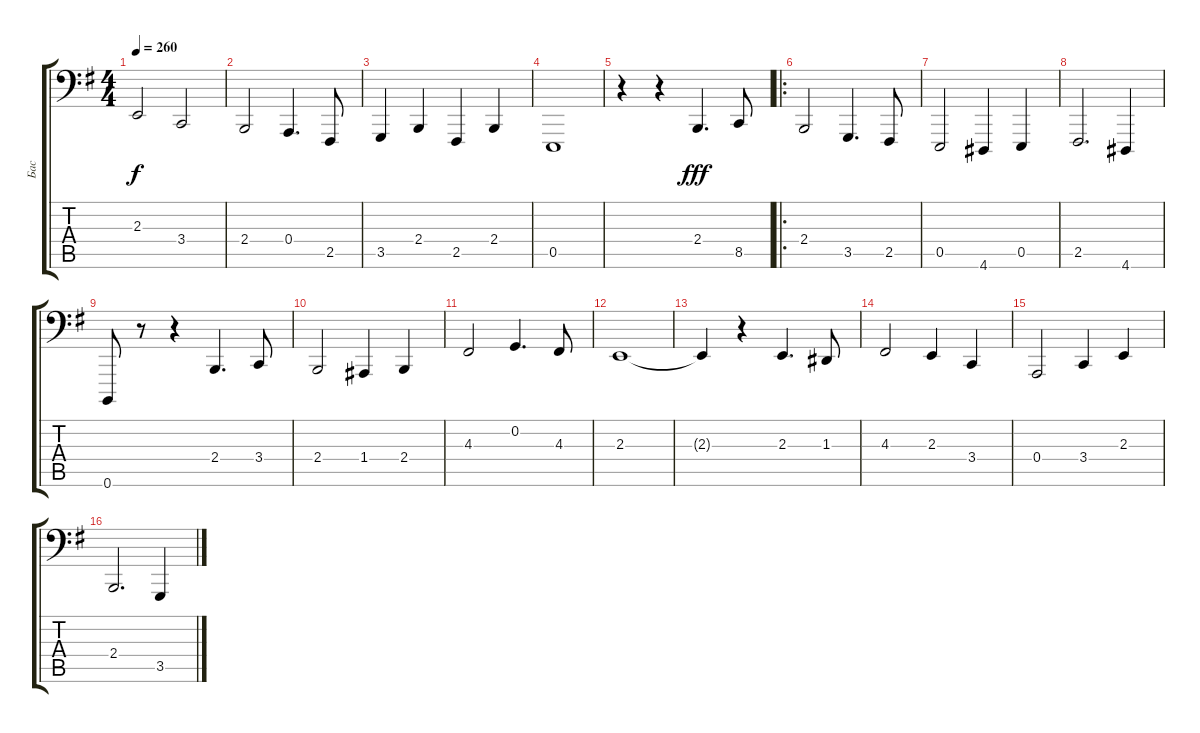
\track ("Бас" "Бас") {instrument flute}
\staff {score tabs}
\tuning (C3 G2 D2 A1 E1 B0) {hide}
\ts (4 4)
\tempo 260
\clef f4
\ks g
2.3.2{dy f instrument flute} 3.4.2 |
2.4.2 0.4.4{d} 2.5.8 |
3.5.4 2.4.4 2.5.4 2.4.4 |
0.5.1 |
r.4 r.4 2.4.4{d dy fff} 8.5.8 |
\ro
2.4.2 3.5.4{d} 2.5.8 |
0.5.2 4.6.4 0.5.4 |
2.5.2{d} 4.6.4 |
0.6.8 r.8 r.4 2.4.4{d} 3.4.8 |
2.4.2 1.4.4 2.4.4 |
4.3.2 0.2.4{d} 4.3.8 |
2.3.1 |
2.3{t}.4 r.4 2.3.4{d} 1.3.8 |
4.3.2 2.3.4 3.4.4 |
0.4.2 3.4.4 2.3.4 |
2.4.2{d} 3.5.4
